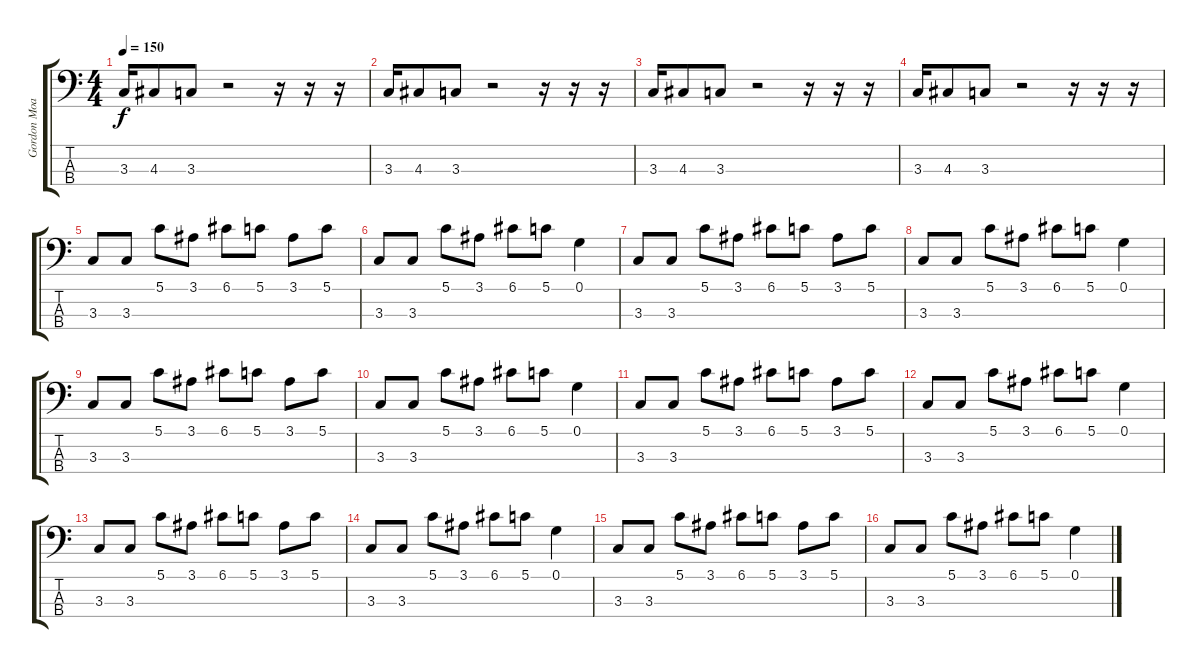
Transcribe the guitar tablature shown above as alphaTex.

\track ("Gordon Moakes" "Gordon Moa") {instrument electricbasspick}
\staff {score tabs}
\tuning (G2 D2 A1 E1) {hide}
\ts (4 4)
\tempo 150
\clef f4
\ks c
3.3.16{dy f} 4.3.8 3.3.8 r.2 r.16 r.16 r.16 |
3.3.16 4.3.8 3.3.8 r.2 r.16 r.16 r.16 |
3.3.16 4.3.8 3.3.8 r.2 r.16 r.16 r.16 |
3.3.16 4.3.8 3.3.8 r.2 r.16 r.16 r.16 |
3.3.8 3.3.8 5.1.8 3.1.8 6.1.8 5.1.8 3.1.8 5.1.8 |
3.3.8 3.3.8 5.1.8 3.1.8 6.1.8 5.1.8 0.1.4 |
3.3.8 3.3.8 5.1.8 3.1.8 6.1.8 5.1.8 3.1.8 5.1.8 |
3.3.8 3.3.8 5.1.8 3.1.8 6.1.8 5.1.8 0.1.4 |
3.3.8 3.3.8 5.1.8 3.1.8 6.1.8 5.1.8 3.1.8 5.1.8 |
3.3.8 3.3.8 5.1.8 3.1.8 6.1.8 5.1.8 0.1.4 |
3.3.8 3.3.8 5.1.8 3.1.8 6.1.8 5.1.8 3.1.8 5.1.8 |
3.3.8 3.3.8 5.1.8 3.1.8 6.1.8 5.1.8 0.1.4 |
3.3.8 3.3.8 5.1.8 3.1.8 6.1.8 5.1.8 3.1.8 5.1.8 |
3.3.8 3.3.8 5.1.8 3.1.8 6.1.8 5.1.8 0.1.4 |
3.3.8 3.3.8 5.1.8 3.1.8 6.1.8 5.1.8 3.1.8 5.1.8 |
3.3.8 3.3.8 5.1.8 3.1.8 6.1.8 5.1.8 0.1.4
